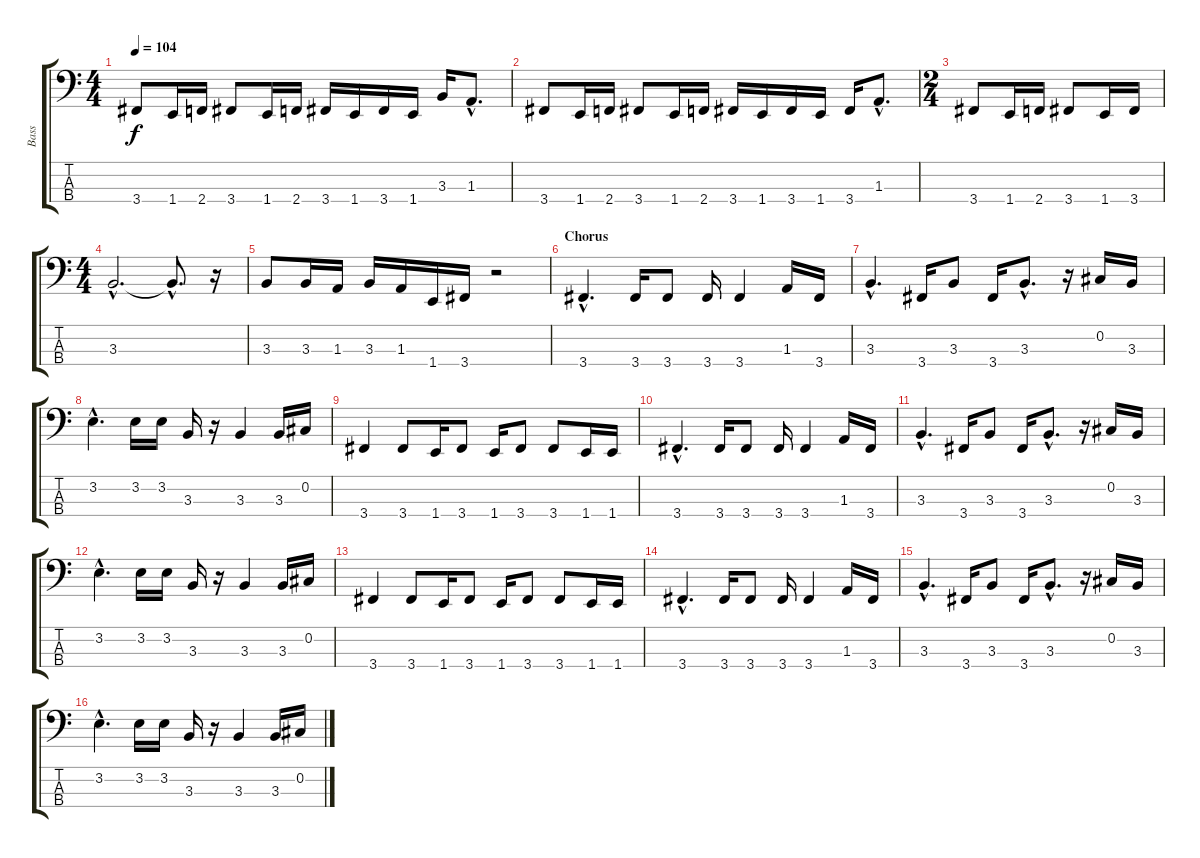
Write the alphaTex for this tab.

\track ("Bass" "Bass") {instrument electricbasspick}
\staff {score tabs}
\tuning (Gb2 Db2 Ab1 Eb1) {hide}
\ts (4 4)
\tempo 104
\clef f4
\ks c
3.4.8{dy f} 1.4.16 2.4.16 3.4.8 1.4.16 2.4.16 3.4.16 1.4.16 3.4.16 1.4.16 3.3.16 1.3{hac}.8{d} |
3.4.8 1.4.16 2.4.16 3.4.8 1.4.16 2.4.16 3.4.16 1.4.16 3.4.16 1.4.16 3.4.16 1.3{hac}.8{d} |
\ts (2 4)
3.4.8 1.4.16 2.4.16 3.4.8 1.4.16 3.4.16 |
\ts (4 4)
3.3{hac}.2{d} 3.3{hac t}.8{d} r.16 |
3.3.8 3.3.16 1.3.16 3.3.16 1.3.16 1.4.16 3.4.16 r.2 |
\section ("" "Chorus")
3.4{hac}.4{d} 3.4.16 3.4.8 3.4.16 3.4.4 1.3.16 3.4.16 |
3.3{hac}.4{d} 3.4.16 3.3.8 3.4.16 3.3{hac}.8{d} r.16 0.2.16 3.3.16 |
3.2{hac}.4{d} 3.2.16 3.2.16 3.3.16 r.16 3.3.4 3.3.16 0.2.16 |
3.4.4 3.4.8 1.4.16 3.4.8 1.4.16 3.4.8 3.4.8 1.4.16 1.4.16 |
3.4{hac}.4{d} 3.4.16 3.4.8 3.4.16 3.4.4 1.3.16 3.4.16 |
3.3{hac}.4{d} 3.4.16 3.3.8 3.4.16 3.3{hac}.8{d} r.16 0.2.16 3.3.16 |
3.2{hac}.4{d} 3.2.16 3.2.16 3.3.16 r.16 3.3.4 3.3.16 0.2.16 |
3.4.4 3.4.8 1.4.16 3.4.8 1.4.16 3.4.8 3.4.8 1.4.16 1.4.16 |
3.4{hac}.4{d} 3.4.16 3.4.8 3.4.16 3.4.4 1.3.16 3.4.16 |
3.3{hac}.4{d} 3.4.16 3.3.8 3.4.16 3.3{hac}.8{d} r.16 0.2.16 3.3.16 |
3.2{hac}.4{d} 3.2.16 3.2.16 3.3.16 r.16 3.3.4 3.3.16 0.2.16
